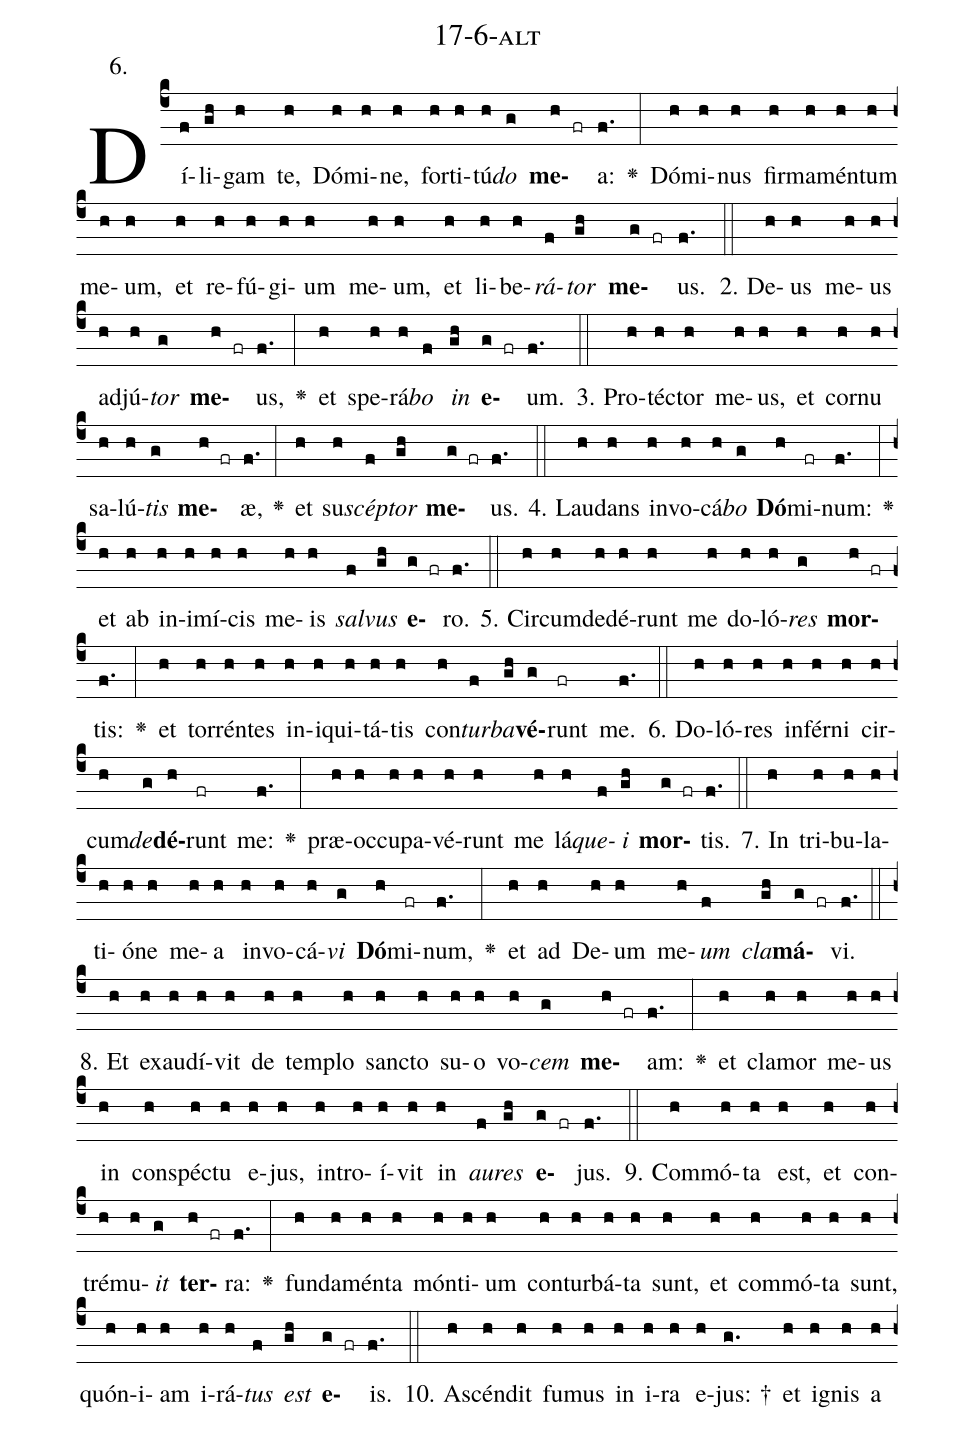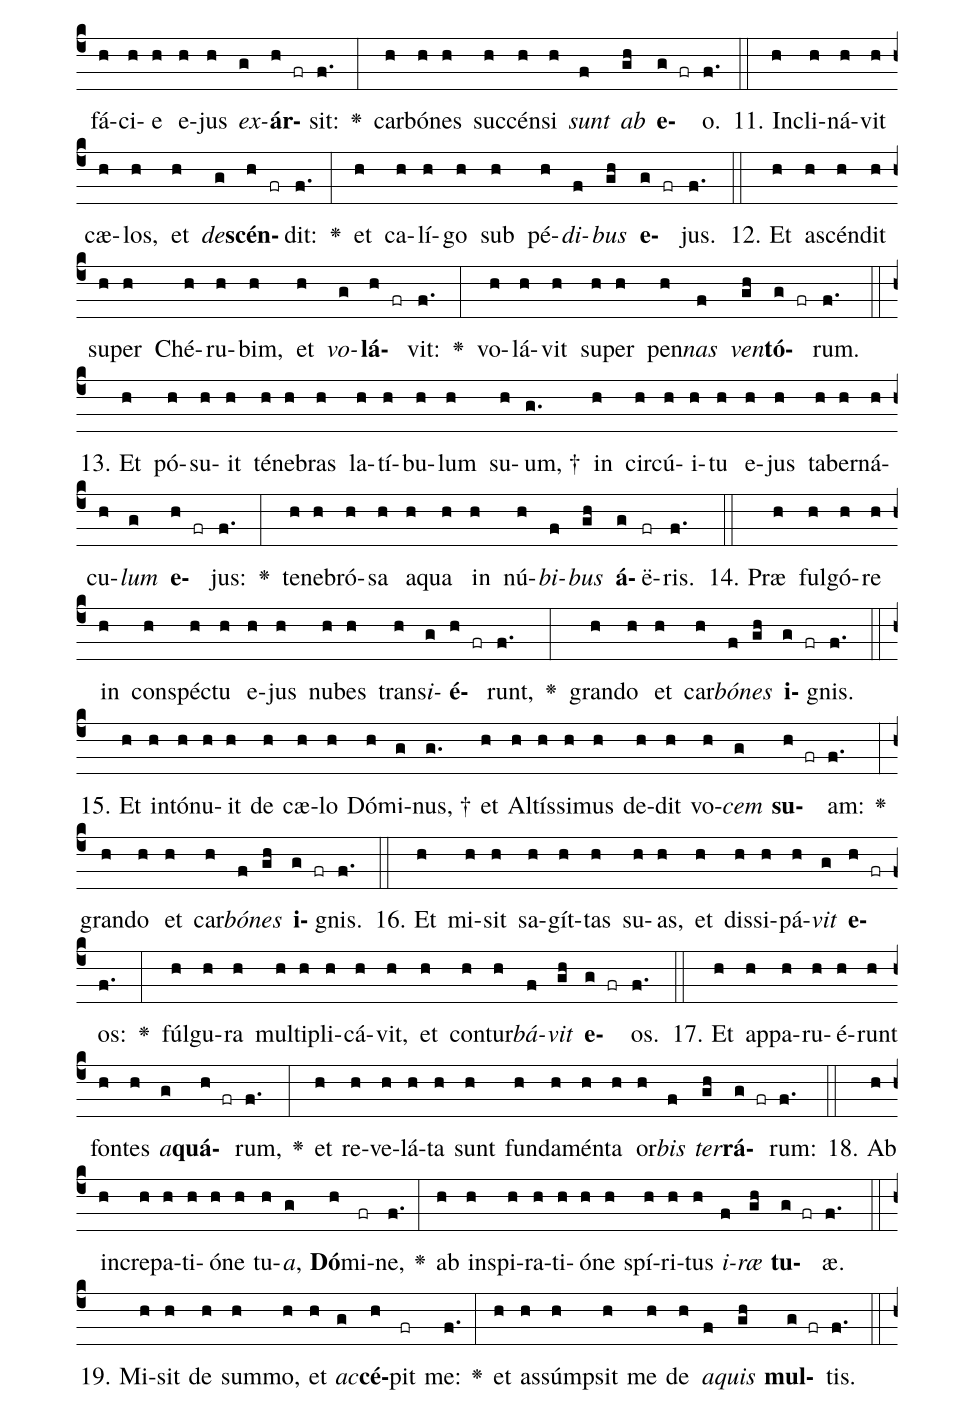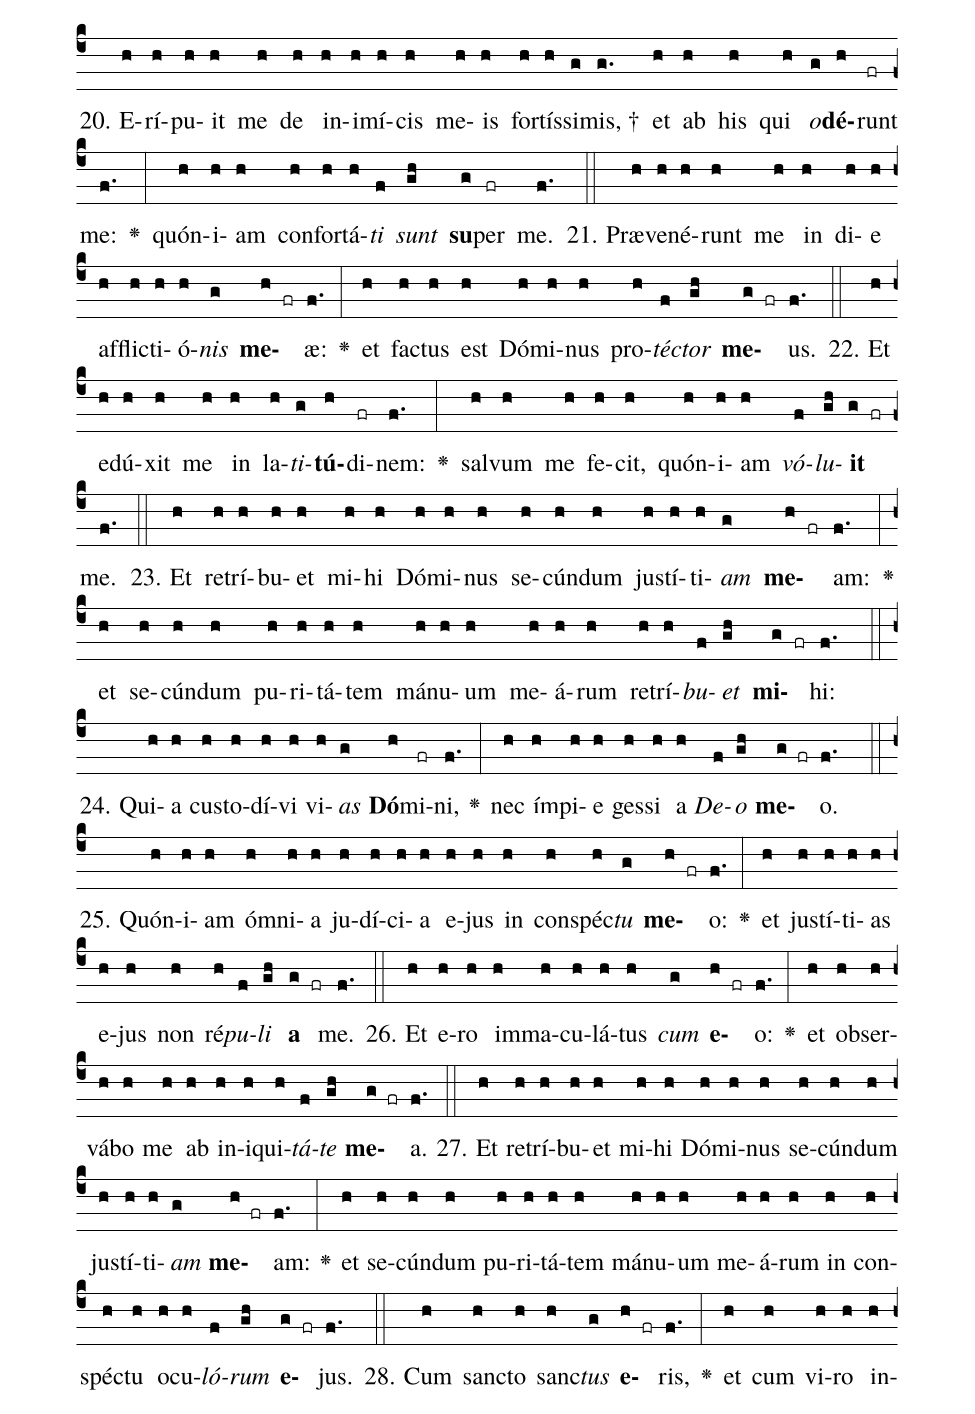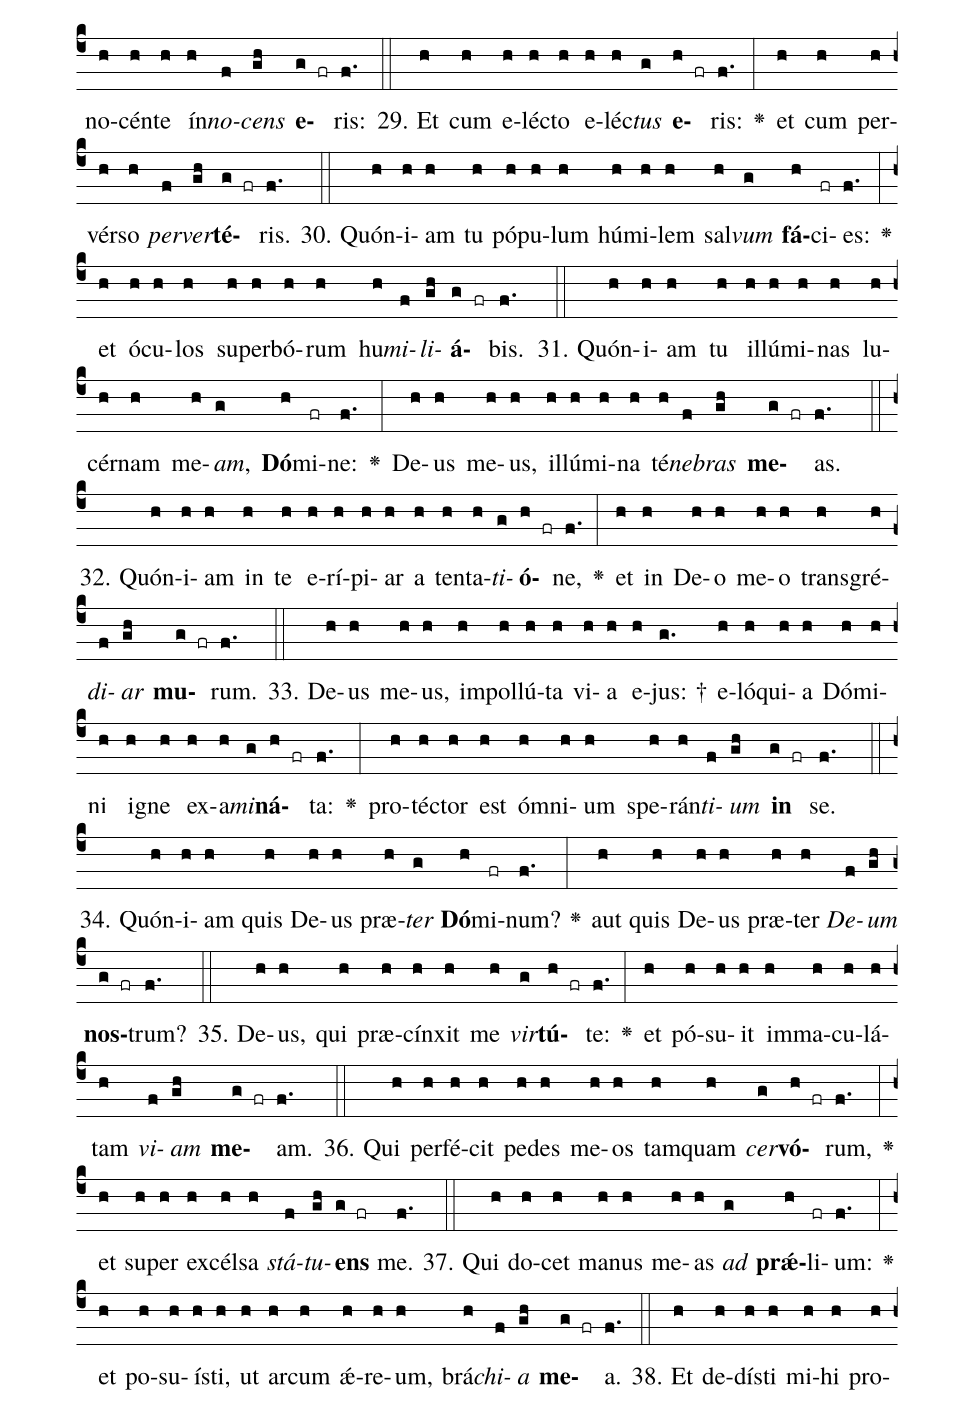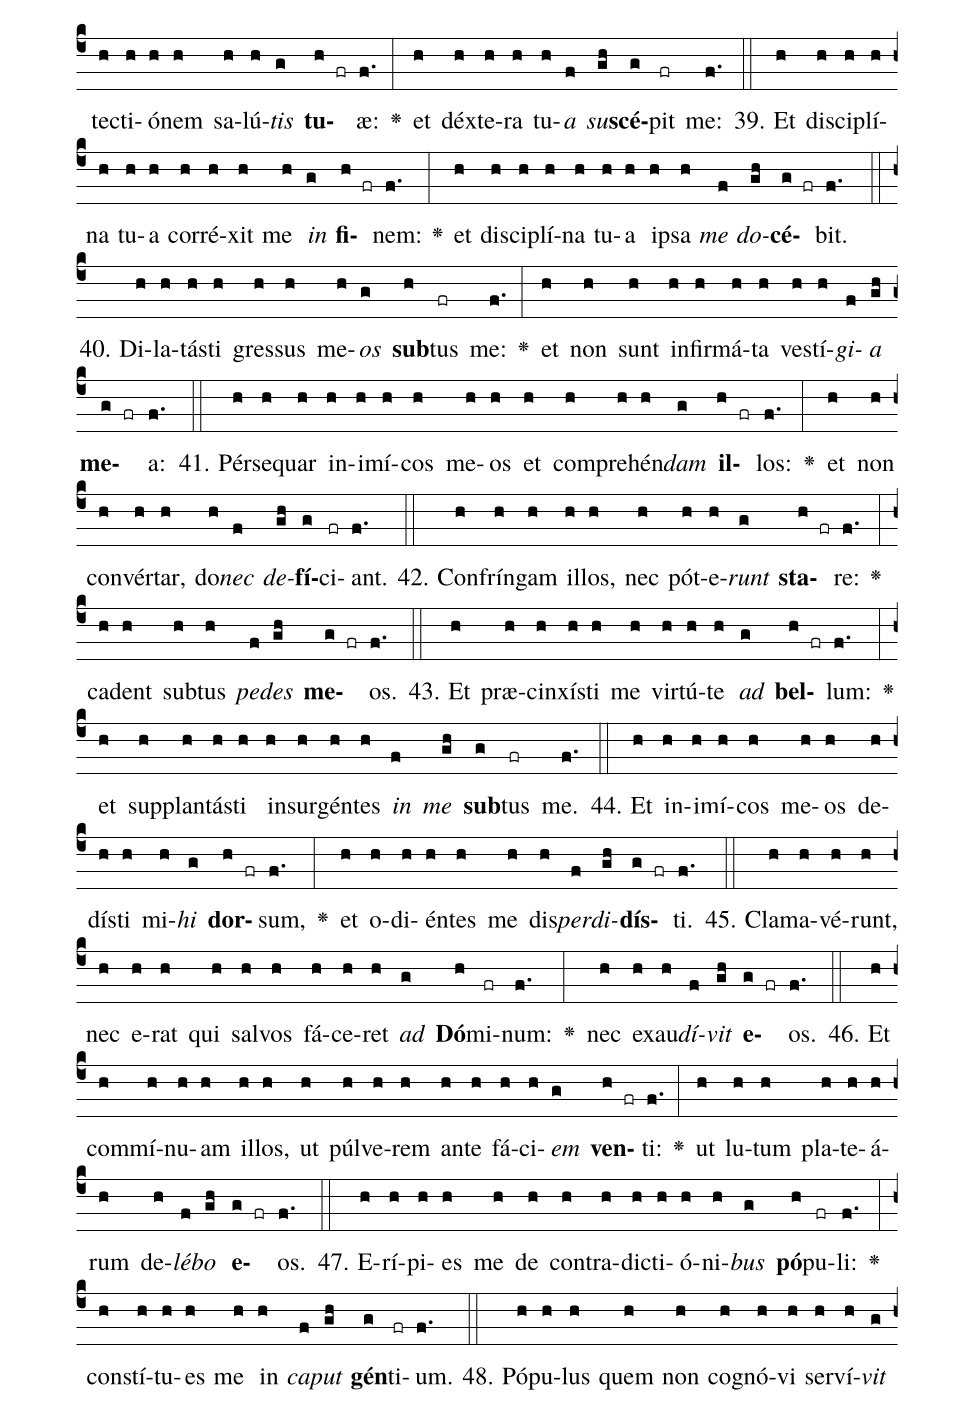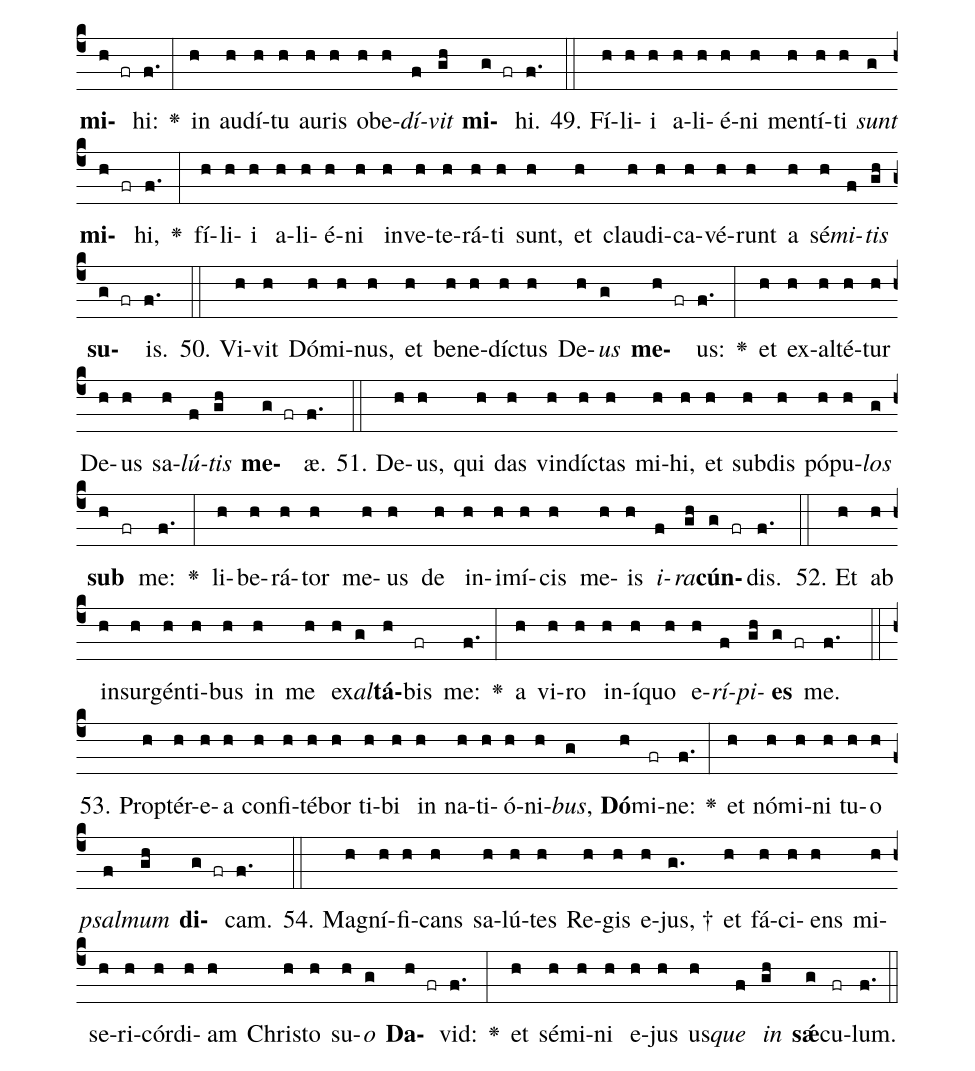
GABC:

name: 17-6-alt;
annotation: 6.;
%%
(c4)Dí(f)li(gh)gam(h) te,(h) Dó(h)mi(h)ne,(h) for(h)ti(h)tú(h)<i>do</i>(g) <b>me</b>(h fr)a:(f.) <v>\greheightstar</v>(:) Dó(h)mi(h)nus(h) fir(h)ma(h)mén(h)tum(h) me(h)um,(h) et(h) re(h)fú(h)gi(h)um(h) me(h)um,(h) et(h) li(h)be(h)<i>rá</i>(f)<i>tor</i>(gh) <b>me</b>(g fr)us.(f.) (::)
2. De(h)us(h) me(h)us(h) ad(h)jú(h)<i>tor</i>(g) <b>me</b>(h fr)us,(f.) <v>\greheightstar</v>(:) et(h) spe(h)rá(h)<i>bo</i>(f) <i>in</i>(gh) <b>e</b>(g fr)um.(f.) (::)
3. Pro(h)téc(h)tor(h) me(h)us,(h) et(h) cor(h)nu(h) sa(h)lú(h)<i>tis</i>(g) <b>me</b>(h fr)æ,(f.) <v>\greheightstar</v>(:) et(h) su(h)<i>scép</i>(f)<i>tor</i>(gh) <b>me</b>(g fr)us.(f.) (::)
4. Lau(h)dans(h) in(h)vo(h)cá(h)<i>bo</i>(g) <b>Dó</b>(h)mi(fr)num:(f.) <v>\greheightstar</v>(:) et(h) ab(h) in(h)i(h)mí(h)cis(h) me(h)is(h) <i>sal</i>(f)<i>vus</i>(gh) <b>e</b>(g fr)ro.(f.) (::)
5. Cir(h)cum(h)de(h)dé(h)runt(h) me(h) do(h)ló(h)<i>res</i>(g) <b>mor</b>(h fr)tis:(f.) <v>\greheightstar</v>(:) et(h) tor(h)rén(h)tes(h) in(h)i(h)qui(h)tá(h)tis(h) con(h)<i>tur</i>(f)<i>ba</i>(gh)<b>vé</b>(g)runt(fr) me.(f.) (::)
6. Do(h)ló(h)res(h) in(h)fér(h)ni(h) cir(h)cum(h)<i>de</i>(g)<b>dé</b>(h)runt(fr) me:(f.) <v>\greheightstar</v>(:) præ(h)oc(h)cu(h)pa(h)vé(h)runt(h) me(h) lá(h)<i>que</i>(f)<i>i</i>(gh) <b>mor</b>(g fr)tis.(f.) (::)
7. In(h) tri(h)bu(h)la(h)ti(h)ó(h)ne(h) me(h)a(h) in(h)vo(h)cá(h)<i>vi</i>(g) <b>Dó</b>(h)mi(fr)num,(f.) <v>\greheightstar</v>(:) et(h) ad(h) De(h)um(h) me(h)<i>um</i>(f) <i>cla</i>(gh)<b>má</b>(g fr)vi.(f.) (::)
8. Et(h) ex(h)au(h)dí(h)vit(h) de(h) tem(h)plo(h) sanc(h)to(h) su(h)o(h) vo(h)<i>cem</i>(g) <b>me</b>(h fr)am:(f.) <v>\greheightstar</v>(:) et(h) cla(h)mor(h) me(h)us(h) in(h) con(h)spéc(h)tu(h) e(h)jus,(h) in(h)tro(h)í(h)vit(h) in(h) <i>au</i>(f)<i>res</i>(gh) <b>e</b>(g fr)jus.(f.) (::)
9. Com(h)mó(h)ta(h) est,(h) et(h) con(h)tré(h)mu(h)<i>it</i>(g) <b>ter</b>(h fr)ra:(f.) <v>\greheightstar</v>(:) fun(h)da(h)mén(h)ta(h) món(h)ti(h)um(h) con(h)tur(h)bá(h)ta(h) sunt,(h) et(h) com(h)mó(h)ta(h) sunt,(h) quón(h)i(h)am(h) i(h)rá(h)<i>tus</i>(f) <i>est</i>(gh) <b>e</b>(g fr)is.(f.) (::)
10. A(h)scén(h)dit(h) fu(h)mus(h) in(h) i(h)ra(h) e(h)jus: †(g.) et(h) i(h)gnis(h) a(h) fá(h)ci(h)e(h) e(h)jus(h) <i>ex</i>(g)<b>ár</b>(h fr)sit:(f.) <v>\greheightstar</v>(:) car(h)bó(h)nes(h) suc(h)cén(h)si(h) <i>sunt</i>(f) <i>ab</i>(gh) <b>e</b>(g fr)o.(f.) (::)
11. In(h)cli(h)ná(h)vit(h) cæ(h)los,(h) et(h) <i>de</i>(g)<b>scén</b>(h fr)dit:(f.) <v>\greheightstar</v>(:) et(h) ca(h)lí(h)go(h) sub(h) pé(h)<i>di</i>(f)<i>bus</i>(gh) <b>e</b>(g fr)jus.(f.) (::)
12. Et(h) a(h)scén(h)dit(h) su(h)per(h) Ché(h)ru(h)bim,(h) et(h) <i>vo</i>(g)<b>lá</b>(h fr)vit:(f.) <v>\greheightstar</v>(:) vo(h)lá(h)vit(h) su(h)per(h) pen(h)<i>nas</i>(f) <i>ven</i>(gh)<b>tó</b>(g fr)rum.(f.) (::)
13. Et(h) pó(h)su(h)it(h) té(h)ne(h)bras(h) la(h)tí(h)bu(h)lum(h) su(h)um, †(g.) in(h) cir(h)cú(h)i(h)tu(h) e(h)jus(h) ta(h)ber(h)ná(h)cu(h)<i>lum</i>(g) <b>e</b>(h fr)jus:(f.) <v>\greheightstar</v>(:) te(h)ne(h)bró(h)sa(h) a(h)qua(h) in(h) nú(h)<i>bi</i>(f)<i>bus</i>(gh) <b>á</b>(g)ë(fr)ris.(f.) (::)
14. Præ(h) ful(h)gó(h)re(h) in(h) con(h)spéc(h)tu(h) e(h)jus(h) nu(h)bes(h) trans(h)<i>i</i>(g)<b>é</b>(h fr)runt,(f.) <v>\greheightstar</v>(:) gran(h)do(h) et(h) car(h)<i>bó</i>(f)<i>nes</i>(gh) <b>i</b>(g fr)gnis.(f.) (::)
15. Et(h) in(h)tó(h)nu(h)it(h) de(h) cæ(h)lo(h) Dó(h)mi(g)nus, †(g.) et(h) Al(h)tís(h)si(h)mus(h) de(h)dit(h) vo(h)<i>cem</i>(g) <b>su</b>(h fr)am:(f.) <v>\greheightstar</v>(:) gran(h)do(h) et(h) car(h)<i>bó</i>(f)<i>nes</i>(gh) <b>i</b>(g fr)gnis.(f.) (::)
16. Et(h) mi(h)sit(h) sa(h)gít(h)tas(h) su(h)as,(h) et(h) dis(h)si(h)pá(h)<i>vit</i>(g) <b>e</b>(h fr)os:(f.) <v>\greheightstar</v>(:) fúl(h)gu(h)ra(h) mul(h)ti(h)pli(h)cá(h)vit,(h) et(h) con(h)tur(h)<i>bá</i>(f)<i>vit</i>(gh) <b>e</b>(g fr)os.(f.) (::)
17. Et(h) ap(h)pa(h)ru(h)é(h)runt(h) fon(h)tes(h) <i>a</i>(g)<b>quá</b>(h fr)rum,(f.) <v>\greheightstar</v>(:) et(h) re(h)ve(h)lá(h)ta(h) sunt(h) fun(h)da(h)mén(h)ta(h) or(h)<i>bis</i>(f) <i>ter</i>(gh)<b>rá</b>(g fr)rum:(f.) (::)
18. Ab(h) in(h)cre(h)pa(h)ti(h)ó(h)ne(h) tu(h)<i>a</i>,(g) <b>Dó</b>(h)mi(fr)ne,(f.) <v>\greheightstar</v>(:) ab(h) in(h)spi(h)ra(h)ti(h)ó(h)ne(h) spí(h)ri(h)tus(h) <i>i</i>(f)<i>ræ</i>(gh) <b>tu</b>(g fr)æ.(f.) (::)
19. Mi(h)sit(h) de(h) sum(h)mo,(h) et(h) <i>ac</i>(g)<b>cé</b>(h)pit(fr) me:(f.) <v>\greheightstar</v>(:) et(h) as(h)súmp(h)sit(h) me(h) de(h) <i>a</i>(f)<i>quis</i>(gh) <b>mul</b>(g fr)tis.(f.) (::)
20. E(h)rí(h)pu(h)it(h) me(h) de(h) in(h)i(h)mí(h)cis(h) me(h)is(h) for(h)tís(h)si(g)mis, †(g.) et(h) ab(h) his(h) qui(h) <i>o</i>(g)<b>dé</b>(h)runt(fr) me:(f.) <v>\greheightstar</v>(:) quón(h)i(h)am(h) con(h)for(h)tá(h)<i>ti</i>(f) <i>sunt</i>(gh) <b>su</b>(g)per(fr) me.(f.) (::)
21. Præ(h)ve(h)né(h)runt(h) me(h) in(h) di(h)e(h) af(h)flic(h)ti(h)ó(h)<i>nis</i>(g) <b>me</b>(h fr)æ:(f.) <v>\greheightstar</v>(:) et(h) fac(h)tus(h) est(h) Dó(h)mi(h)nus(h) pro(h)<i>téc</i>(f)<i>tor</i>(gh) <b>me</b>(g fr)us.(f.) (::)
22. Et(h) e(h)dú(h)xit(h) me(h) in(h) la(h)<i>ti</i>(g)<b>tú</b>(h)di(fr)nem:(f.) <v>\greheightstar</v>(:) sal(h)vum(h) me(h) fe(h)cit,(h) quón(h)i(h)am(h) <i>vó</i>(f)<i>lu</i>(gh)<b>it</b>(g fr) me.(f.) (::)
23. Et(h) re(h)trí(h)bu(h)et(h) mi(h)hi(h) Dó(h)mi(h)nus(h) se(h)cún(h)dum(h) jus(h)tí(h)ti(h)<i>am</i>(g) <b>me</b>(h fr)am:(f.) <v>\greheightstar</v>(:) et(h) se(h)cún(h)dum(h) pu(h)ri(h)tá(h)tem(h) má(h)nu(h)um(h) me(h)á(h)rum(h) re(h)trí(h)<i>bu</i>(f)<i>et</i>(gh) <b>mi</b>(g fr)hi:(f.) (::)
24. Qui(h)a(h) cus(h)to(h)dí(h)vi(h) vi(h)<i>as</i>(g) <b>Dó</b>(h)mi(fr)ni,(f.) <v>\greheightstar</v>(:) nec(h) ím(h)pi(h)e(h) ges(h)si(h) a(h) <i>De</i>(f)<i>o</i>(gh) <b>me</b>(g fr)o.(f.) (::)
25. Quón(h)i(h)am(h) óm(h)ni(h)a(h) ju(h)dí(h)ci(h)a(h) e(h)jus(h) in(h) con(h)spéc(h)<i>tu</i>(g) <b>me</b>(h fr)o:(f.) <v>\greheightstar</v>(:) et(h) jus(h)tí(h)ti(h)as(h) e(h)jus(h) non(h) ré(h)<i>pu</i>(f)<i>li</i>(gh) <b>a</b>(g fr) me.(f.) (::)
26. Et(h) e(h)ro(h) im(h)ma(h)cu(h)lá(h)tus(h) <i>cum</i>(g) <b>e</b>(h fr)o:(f.) <v>\greheightstar</v>(:) et(h) ob(h)ser(h)vá(h)bo(h) me(h) ab(h) in(h)i(h)qui(h)<i>tá</i>(f)<i>te</i>(gh) <b>me</b>(g fr)a.(f.) (::)
27. Et(h) re(h)trí(h)bu(h)et(h) mi(h)hi(h) Dó(h)mi(h)nus(h) se(h)cún(h)dum(h) jus(h)tí(h)ti(h)<i>am</i>(g) <b>me</b>(h fr)am:(f.) <v>\greheightstar</v>(:) et(h) se(h)cún(h)dum(h) pu(h)ri(h)tá(h)tem(h) má(h)nu(h)um(h) me(h)á(h)rum(h) in(h) con(h)spéc(h)tu(h) o(h)cu(h)<i>ló</i>(f)<i>rum</i>(gh) <b>e</b>(g fr)jus.(f.) (::)
28. Cum(h) sanc(h)to(h) sanc(h)<i>tus</i>(g) <b>e</b>(h fr)ris,(f.) <v>\greheightstar</v>(:) et(h) cum(h) vi(h)ro(h) in(h)no(h)cén(h)te(h) ín(h)<i>no</i>(f)<i>cens</i>(gh) <b>e</b>(g fr)ris:(f.) (::)
29. Et(h) cum(h) e(h)léc(h)to(h) e(h)léc(h)<i>tus</i>(g) <b>e</b>(h fr)ris:(f.) <v>\greheightstar</v>(:) et(h) cum(h) per(h)vér(h)so(h) <i>per</i>(f)<i>ver</i>(gh)<b>té</b>(g fr)ris.(f.) (::)
30. Quón(h)i(h)am(h) tu(h) pó(h)pu(h)lum(h) hú(h)mi(h)lem(h) sal(h)<i>vum</i>(g) <b>fá</b>(h)ci(fr)es:(f.) <v>\greheightstar</v>(:) et(h) ó(h)cu(h)los(h) su(h)per(h)bó(h)rum(h) hu(h)<i>mi</i>(f)<i>li</i>(gh)<b>á</b>(g fr)bis.(f.) (::)
31. Quón(h)i(h)am(h) tu(h) il(h)lú(h)mi(h)nas(h) lu(h)cér(h)nam(h) me(h)<i>am</i>,(g) <b>Dó</b>(h)mi(fr)ne:(f.) <v>\greheightstar</v>(:) De(h)us(h) me(h)us,(h) il(h)lú(h)mi(h)na(h) té(h)<i>ne</i>(f)<i>bras</i>(gh) <b>me</b>(g fr)as.(f.) (::)
32. Quón(h)i(h)am(h) in(h) te(h) e(h)rí(h)pi(h)ar(h) a(h) ten(h)ta(h)<i>ti</i>(g)<b>ó</b>(h fr)ne,(f.) <v>\greheightstar</v>(:) et(h) in(h) De(h)o(h) me(h)o(h) trans(h)gré(h)<i>di</i>(f)<i>ar</i>(gh) <b>mu</b>(g fr)rum.(f.) (::)
33. De(h)us(h) me(h)us,(h) im(h)pol(h)lú(h)ta(h) vi(h)a(h) e(h)jus: †(g.) e(h)ló(h)qui(h)a(h) Dó(h)mi(h)ni(h) i(h)gne(h) ex(h)a(h)<i>mi</i>(g)<b>ná</b>(h fr)ta:(f.) <v>\greheightstar</v>(:) pro(h)téc(h)tor(h) est(h) óm(h)ni(h)um(h) spe(h)rán(h)<i>ti</i>(f)<i>um</i>(gh) <b>in</b>(g fr) se.(f.) (::)
34. Quón(h)i(h)am(h) quis(h) De(h)us(h) præ(h)<i>ter</i>(g) <b>Dó</b>(h)mi(fr)num?(f.) <v>\greheightstar</v>(:) aut(h) quis(h) De(h)us(h) præ(h)ter(h) <i>De</i>(f)<i>um</i>(gh) <b>nos</b>(g fr)trum?(f.) (::)
35. De(h)us,(h) qui(h) præ(h)cín(h)xit(h) me(h) <i>vir</i>(g)<b>tú</b>(h fr)te:(f.) <v>\greheightstar</v>(:) et(h) pó(h)su(h)it(h) im(h)ma(h)cu(h)lá(h)tam(h) <i>vi</i>(f)<i>am</i>(gh) <b>me</b>(g fr)am.(f.) (::)
36. Qui(h) per(h)fé(h)cit(h) pe(h)des(h) me(h)os(h) tam(h)quam(h) <i>cer</i>(g)<b>vó</b>(h fr)rum,(f.) <v>\greheightstar</v>(:) et(h) su(h)per(h) ex(h)cél(h)sa(h) <i>stá</i>(f)<i>tu</i>(gh)<b>ens</b>(g fr) me.(f.) (::)
37. Qui(h) do(h)cet(h) ma(h)nus(h) me(h)as(h) <i>ad</i>(g) <b>prǽ</b>(h)li(fr)um:(f.) <v>\greheightstar</v>(:) et(h) po(h)su(h)ís(h)ti,(h) ut(h) ar(h)cum(h) ǽ(h)re(h)um,(h) brá(h)<i>chi</i>(f)<i>a</i>(gh) <b>me</b>(g fr)a.(f.) (::)
38. Et(h) de(h)dís(h)ti(h) mi(h)hi(h) pro(h)tec(h)ti(h)ó(h)nem(h) sa(h)lú(h)<i>tis</i>(g) <b>tu</b>(h fr)æ:(f.) <v>\greheightstar</v>(:) et(h) déx(h)te(h)ra(h) tu(h)<i>a</i>(f) <i>su</i>(gh)<b>scé</b>(g)pit(fr) me:(f.) (::)
39. Et(h) di(h)sci(h)plí(h)na(h) tu(h)a(h) cor(h)ré(h)xit(h) me(h) <i>in</i>(g) <b>fi</b>(h fr)nem:(f.) <v>\greheightstar</v>(:) et(h) di(h)sci(h)plí(h)na(h) tu(h)a(h) ip(h)sa(h) <i>me</i>(f) <i>do</i>(gh)<b>cé</b>(g fr)bit.(f.) (::)
40. Di(h)la(h)tás(h)ti(h) gres(h)sus(h) me(h)<i>os</i>(g) <b>sub</b>(h)tus(fr) me:(f.) <v>\greheightstar</v>(:) et(h) non(h) sunt(h) in(h)fir(h)má(h)ta(h) ves(h)tí(h)<i>gi</i>(f)<i>a</i>(gh) <b>me</b>(g fr)a:(f.) (::)
41. Pér(h)se(h)quar(h) in(h)i(h)mí(h)cos(h) me(h)os(h) et(h) com(h)pre(h)hén(h)<i>dam</i>(g) <b>il</b>(h fr)los:(f.) <v>\greheightstar</v>(:) et(h) non(h) con(h)vér(h)tar,(h) do(h)<i>nec</i>(f) <i>de</i>(gh)<b>fí</b>(g)ci(fr)ant.(f.) (::)
42. Con(h)frín(h)gam(h) il(h)los,(h) nec(h) pót(h)e(h)<i>runt</i>(g) <b>sta</b>(h fr)re:(f.) <v>\greheightstar</v>(:) ca(h)dent(h) sub(h)tus(h) <i>pe</i>(f)<i>des</i>(gh) <b>me</b>(g fr)os.(f.) (::)
43. Et(h) præ(h)cin(h)xís(h)ti(h) me(h) vir(h)tú(h)te(h) <i>ad</i>(g) <b>bel</b>(h fr)lum:(f.) <v>\greheightstar</v>(:) et(h) sup(h)plan(h)tás(h)ti(h) in(h)sur(h)gén(h)tes(h) <i>in</i>(f) <i>me</i>(gh) <b>sub</b>(g)tus(fr) me.(f.) (::)
44. Et(h) in(h)i(h)mí(h)cos(h) me(h)os(h) de(h)dís(h)ti(h) mi(h)<i>hi</i>(g) <b>dor</b>(h fr)sum,(f.) <v>\greheightstar</v>(:) et(h) o(h)di(h)én(h)tes(h) me(h) dis(h)<i>per</i>(f)<i>di</i>(gh)<b>dís</b>(g fr)ti.(f.) (::)
45. Cla(h)ma(h)vé(h)runt,(h) nec(h) e(h)rat(h) qui(h) sal(h)vos(h) fá(h)ce(h)ret(h) <i>ad</i>(g) <b>Dó</b>(h)mi(fr)num:(f.) <v>\greheightstar</v>(:) nec(h) ex(h)au(h)<i>dí</i>(f)<i>vit</i>(gh) <b>e</b>(g fr)os.(f.) (::)
46. Et(h) com(h)mí(h)nu(h)am(h) il(h)los,(h) ut(h) púl(h)ve(h)rem(h) an(h)te(h) fá(h)ci(h)<i>em</i>(g) <b>ven</b>(h fr)ti:(f.) <v>\greheightstar</v>(:) ut(h) lu(h)tum(h) pla(h)te(h)á(h)rum(h) de(h)<i>lé</i>(f)<i>bo</i>(gh) <b>e</b>(g fr)os.(f.) (::)
47. E(h)rí(h)pi(h)es(h) me(h) de(h) con(h)tra(h)dic(h)ti(h)ó(h)ni(h)<i>bus</i>(g) <b>pó</b>(h)pu(fr)li:(f.) <v>\greheightstar</v>(:) con(h)stí(h)tu(h)es(h) me(h) in(h) <i>ca</i>(f)<i>put</i>(gh) <b>gén</b>(g)ti(fr)um.(f.) (::)
48. Pó(h)pu(h)lus(h) quem(h) non(h) co(h)gnó(h)vi(h) ser(h)ví(h)<i>vit</i>(g) <b>mi</b>(h fr)hi:(f.) <v>\greheightstar</v>(:) in(h) au(h)dí(h)tu(h) au(h)ris(h) ob(h)e(h)<i>dí</i>(f)<i>vit</i>(gh) <b>mi</b>(g fr)hi.(f.) (::)
49. Fí(h)li(h)i(h) a(h)li(h)é(h)ni(h) men(h)tí(h)ti(h) <i>sunt</i>(g) <b>mi</b>(h fr)hi,(f.) <v>\greheightstar</v>(:) fí(h)li(h)i(h) a(h)li(h)é(h)ni(h) in(h)ve(h)te(h)rá(h)ti(h) sunt,(h) et(h) clau(h)di(h)ca(h)vé(h)runt(h) a(h) sé(h)<i>mi</i>(f)<i>tis</i>(gh) <b>su</b>(g fr)is.(f.) (::)
50. Vi(h)vit(h) Dó(h)mi(h)nus,(h) et(h) be(h)ne(h)díc(h)tus(h) De(h)<i>us</i>(g) <b>me</b>(h fr)us:(f.) <v>\greheightstar</v>(:) et(h) ex(h)al(h)té(h)tur(h) De(h)us(h) sa(h)<i>lú</i>(f)<i>tis</i>(gh) <b>me</b>(g fr)æ.(f.) (::)
51. De(h)us,(h) qui(h) das(h) vin(h)díc(h)tas(h) mi(h)hi,(h) et(h) sub(h)dis(h) pó(h)pu(h)<i>los</i>(g) <b>sub</b>(h fr) me:(f.) <v>\greheightstar</v>(:) li(h)be(h)rá(h)tor(h) me(h)us(h) de(h) in(h)i(h)mí(h)cis(h) me(h)is(h) <i>i</i>(f)<i>ra</i>(gh)<b>cún</b>(g fr)dis.(f.) (::)
52. Et(h) ab(h) in(h)sur(h)gén(h)ti(h)bus(h) in(h) me(h) ex(h)<i>al</i>(g)<b>tá</b>(h)bis(fr) me:(f.) <v>\greheightstar</v>(:) a(h) vi(h)ro(h) in(h)í(h)quo(h) e(h)<i>rí</i>(f)<i>pi</i>(gh)<b>es</b>(g fr) me.(f.) (::)
53. Prop(h)tér(h)e(h)a(h) con(h)fi(h)té(h)bor(h) ti(h)bi(h) in(h) na(h)ti(h)ó(h)ni(h)<i>bus</i>,(g) <b>Dó</b>(h)mi(fr)ne:(f.) <v>\greheightstar</v>(:) et(h) nó(h)mi(h)ni(h) tu(h)o(h) <i>psal</i>(f)<i>mum</i>(gh) <b>di</b>(g fr)cam.(f.) (::)
54. Ma(h)gní(h)fi(h)cans(h) sa(h)lú(h)tes(h) Re(h)gis(h) e(h)jus, †(g.) et(h) fá(h)ci(h)ens(h) mi(h)se(h)ri(h)cór(h)di(h)am(h) Chris(h)to(h) su(h)<i>o</i>(g) <b>Da</b>(h fr)vid:(f.) <v>\greheightstar</v>(:) et(h) sé(h)mi(h)ni(h) e(h)jus(h) us(h)<i>que</i>(f) <i>in</i>(gh) <b>sǽ</b>(g)cu(fr)lum.(f.) (::)
